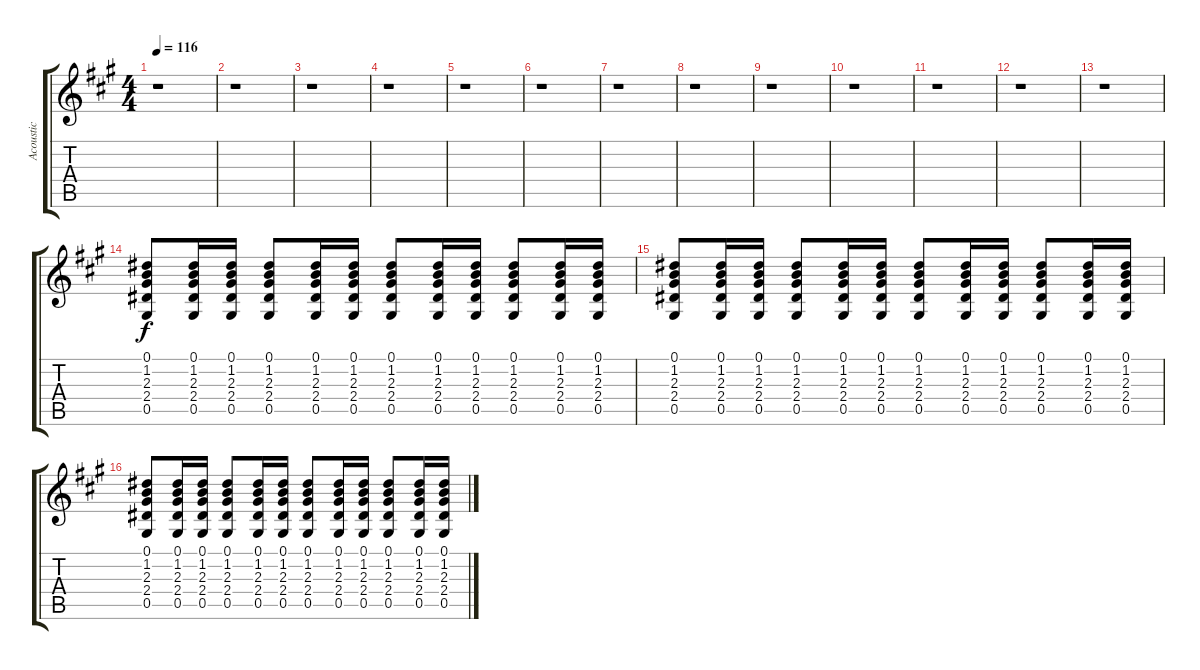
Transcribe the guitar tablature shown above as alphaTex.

\track ("Acoustic" "Acoustic") {instrument acousticguitarnylon}
\staff {score tabs}
\tuning (Eb4 Bb3 Gb3 Db3 Ab2 Eb2) {hide}
\ts (4 4)
\tempo 116
\clef g2
\ks a
r.1{dy f} |
r.1 |
r.1 |
r.1 |
r.1 |
r.1 |
r.1 |
r.1 |
r.1 |
r.1 |
r.1 |
r.1 |
r.1 |
(0.1 1.2 2.3 2.4 0.5).8 (0.1 1.2 2.3 2.4 0.5).16 (0.1 1.2 2.3 2.4 0.5).16 (0.1 1.2 2.3 2.4 0.5).8 (0.1 1.2 2.3 2.4 0.5).16 (0.1 1.2 2.3 2.4 0.5).16 (0.1 1.2 2.3 2.4 0.5).8 (0.1 1.2 2.3 2.4 0.5).16 (0.1 1.2 2.3 2.4 0.5).16 (0.1 1.2 2.3 2.4 0.5).8 (0.1 1.2 2.3 2.4 0.5).16 (0.1 1.2 2.3 2.4 0.5).16 |
(0.1 1.2 2.3 2.4 0.5).8 (0.1 1.2 2.3 2.4 0.5).16 (0.1 1.2 2.3 2.4 0.5).16 (0.1 1.2 2.3 2.4 0.5).8 (0.1 1.2 2.3 2.4 0.5).16 (0.1 1.2 2.3 2.4 0.5).16 (0.1 1.2 2.3 2.4 0.5).8 (0.1 1.2 2.3 2.4 0.5).16 (0.1 1.2 2.3 2.4 0.5).16 (0.1 1.2 2.3 2.4 0.5).8 (0.1 1.2 2.3 2.4 0.5).16 (0.1 1.2 2.3 2.4 0.5).16 |
(0.1 1.2 2.3 2.4 0.5).8 (0.1 1.2 2.3 2.4 0.5).16 (0.1 1.2 2.3 2.4 0.5).16 (0.1 1.2 2.3 2.4 0.5).8 (0.1 1.2 2.3 2.4 0.5).16 (0.1 1.2 2.3 2.4 0.5).16 (0.1 1.2 2.3 2.4 0.5).8 (0.1 1.2 2.3 2.4 0.5).16 (0.1 1.2 2.3 2.4 0.5).16 (0.1 1.2 2.3 2.4 0.5).8 (0.1 1.2 2.3 2.4 0.5).16 (0.1 1.2 2.3 2.4 0.5).16
